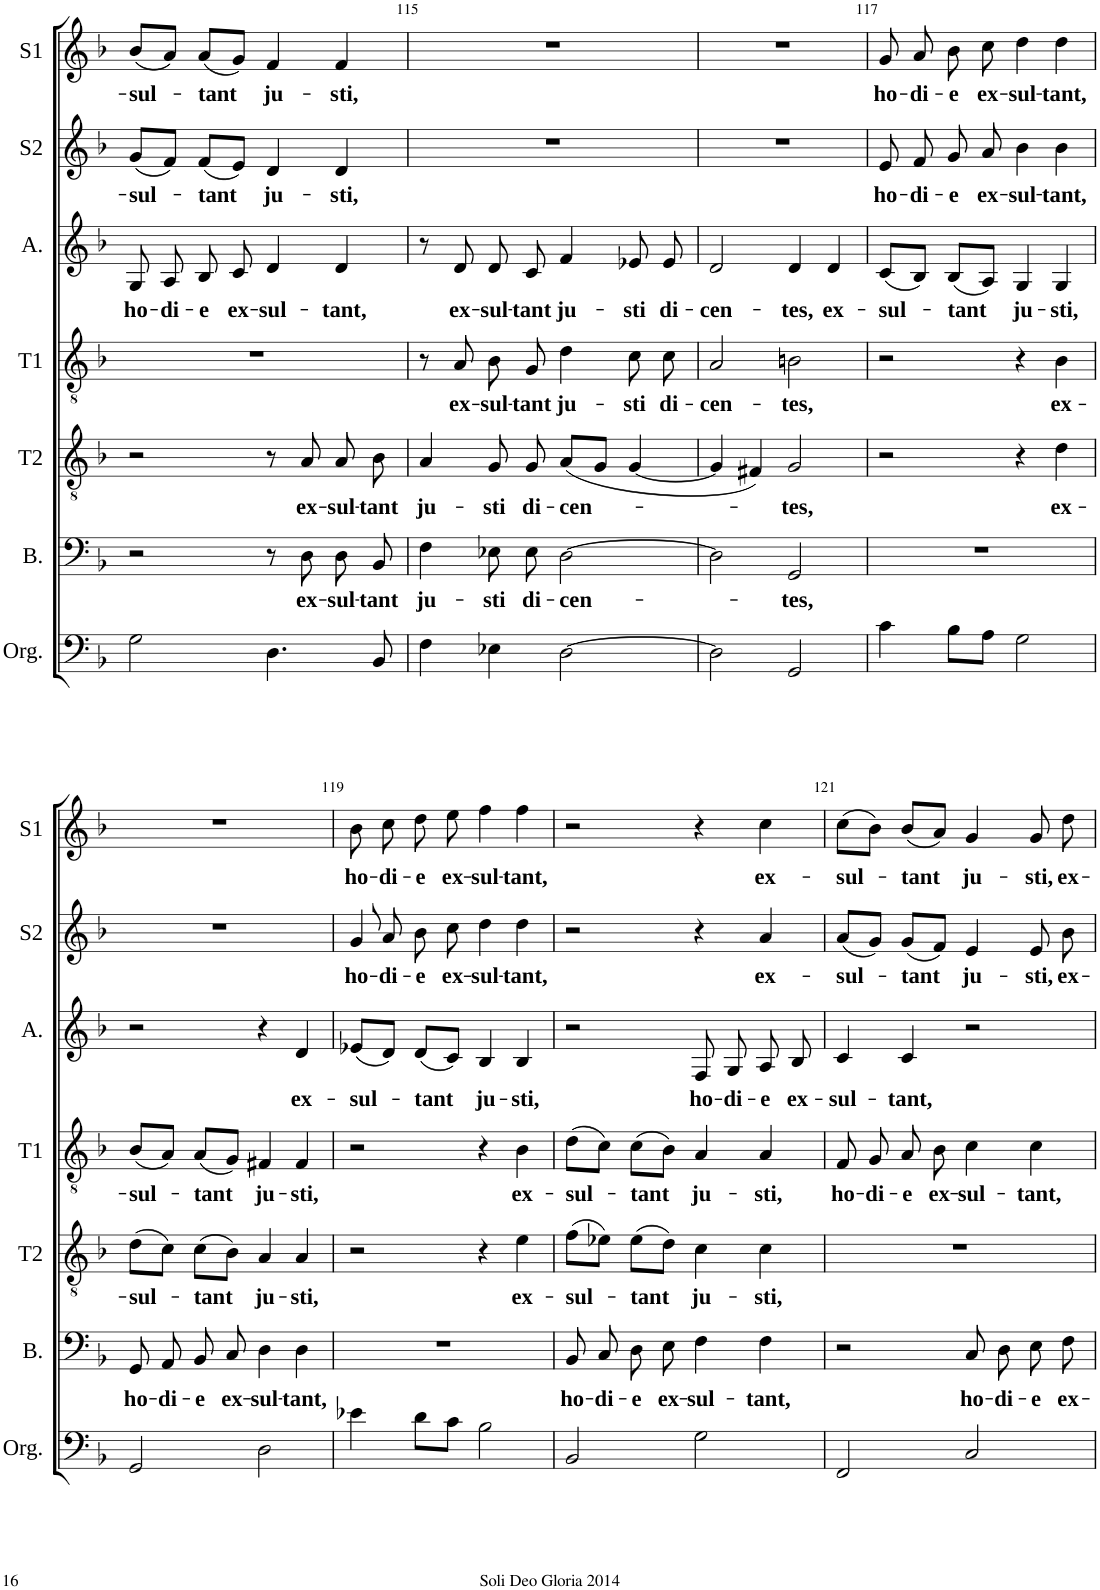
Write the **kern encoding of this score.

**kern	**kern	**text	**kern	**text	**kern	**text	**kern	**text	**kern	**text	**kern	**text
*part7	*part6	*part6	*part5	*part5	*part4	*part4	*part3	*part3	*part2	*part2	*part1	*part1
*staff7	*staff6	*staff6	*staff5	*staff5	*staff4	*staff4	*staff3	*staff3	*staff2	*staff2	*staff1	*staff1
*I"Organ	*I"Bass	*	*I"Tenor II	*	*I"Tenor I	*	*I"Alto	*	*I"Soprano II	*	*I"Soprano I	*
*I'Org.	*I'B.	*	*I'T2	*	*I'T1	*	*I'A.	*	*I'S2	*	*I'S1	*
!!LO:PB:g=z
*clefF4	*clefF4	*	*clefGv2	*	*clefGv2	*	*clefG2	*	*clefG2	*	*clefG2	*
*k[b-]	*k[b-]	*	*k[b-]	*	*k[b-]	*	*k[b-]	*	*k[b-]	*	*k[b-]	*
*M4/4	*M4/4	*	*M4/4	*	*M4/4	*	*M4/4	*	*M4/4	*	*M4/4	*
*met(c|)	*met(c|)	*	*met(c|)	*	*met(c|)	*	*met(c|)	*	*met(c|)	*	*met(c|)	*
=114	=114	=114	=114	=114	=114	=114	=114	=114	=114	=114	=114	=114
!	!	!	!	!	!	!	!	!LO:LY:b	!	!LO:LY:b	!	!LO:LY:b
2G\	2r	.	2r	.	1r	.	8G/	ho-	(8g/L	-sul-	(8b-/L	-sul-
!	!	!	!	!	!	!	!	!LO:LY:b	!	!	!	!
.	.	.	.	.	.	.	8A/	-di-	8f/J)	.	8a/J)	.
!	!	!	!	!	!	!	!	!LO:LY:b	!	!LO:LY:b	!	!LO:LY:b
.	.	.	.	.	.	.	8B-/	-e	(8f/L	-tant	(8a/L	-tant
!	!	!	!	!	!	!	!	!LO:LY:b	!	!	!	!
.	.	.	.	.	.	.	8c/	ex-	8e/J)	.	8g/J)	.
!	!	!	!	!	!	!	!	!LO:LY:b	!	!LO:LY:b	!	!LO:LY:b
4.D\	8r	.	8r	.	.	.	4d/	-sul-	4d/	ju-	4f/	ju-
!	!	!LO:LY:b	!	!LO:LY:b	!	!	!	!	!	!	!	!
.	8D\	ex-	8A/	ex-	.	.	.	.	.	.	.	.
!	!	!LO:LY:b	!	!LO:LY:b	!	!	!	!LO:LY:b	!	!LO:LY:b	!	!LO:LY:b
.	8D/L	-sul-	8A/	-sul-	.	.	4d/	-tant,	4d/	-sti,	4f/	-sti,
!	!	!LO:LY:b	!	!LO:LY:b	!	!	!	!	!	!	!	!
8BB-/	8BB-/J	-tant	8B-\	-tant	.	.	.	.	.	.	.	.
=115	=115	=115	=115	=115	=115	=115	=115	=115	=115	=115	=115	=115
!	!	!LO:LY:b	!	!LO:LY:b	!	!	!	!	!	!	!	!
4F\	4F\	ju-	4A/	ju-	8r	.	8r	.	1r	.	1r	.
!	!	!	!	!	!	!LO:LY:b	!	!LO:LY:b	!	!	!	!
.	.	.	.	.	8A/	ex-	8d/	ex-	.	.	.	.
!	!	!LO:LY:b	!	!LO:LY:b	!	!LO:LY:b	!	!LO:LY:b	!	!	!	!
4E-X\	8E-X\L	-sti	8G/	-sti	8B-\	-sul-	8d/	-sul-	.	.	.	.
!	!	!LO:LY:b	!	!LO:LY:b	!	!LO:LY:b	!	!LO:LY:b	!	!	!	!
.	8E-\J	di-	8G/	di-	8G/	-tant	8c/	-tant	.	.	.	.
!	!	!LO:LY:b	!	!LO:LY:b	!	!LO:LY:b	!	!LO:LY:b	!	!	!	!
[2D\	[2D\	-cen-	(8A/L	-cen-	4d\	ju-	4f/	ju-	.	.	.	.
.	.	.	8G/J	.	.	.	.	.	.	.	.	.
!	!	!	!	!	!	!LO:LY:b	!	!LO:LY:b	!	!	!	!
.	.	.	[4G/	.	8c\	-sti	8e-X/	-sti	.	.	.	.
!	!	!	!	!	!	!LO:LY:b	!	!LO:LY:b	!	!	!	!
.	.	.	.	.	8c\	di-	8e-/	di-	.	.	.	.
=116	=116	=116	=116	=116	=116	=116	=116	=116	=116	=116	=116	=116
!	!	!	!	!	!	!LO:LY:b	!	!LO:LY:b	!	!	!	!
2D\]	2D\]	.	4G/]	.	2A/	-cen-	2d/	-cen-	1r	.	1r	.
.	.	.	4F#X/)	.	.	.	.	.	.	.	.	.
!	!	!LO:LY:b	!	!LO:LY:b	!	!LO:LY:b	!	!LO:LY:b	!	!	!	!
2GG/	2GG/	-tes,	2G/	-tes,	2Bn\	-tes,	4d/	-tes,	.	.	.	.
!	!	!	!	!	!	!	!	!LO:LY:b	!	!	!	!
.	.	.	.	.	.	.	4d/	ex-	.	.	.	.
=117	=117	=117	=117	=117	=117	=117	=117	=117	=117	=117	=117	=117
!	!	!	!	!	!	!	!	!LO:LY:b	!	!LO:LY:b	!	!LO:LY:b
4c\	1r	.	2r	.	2r	.	(8c/L	-sul-	8e/	ho-	8g/	ho-
!	!	!	!	!	!	!	!	!	!	!LO:LY:b	!	!LO:LY:b
.	.	.	.	.	.	.	8B-/J)	.	8f/	-di-	8a/	-di-
!	!	!	!	!	!	!	!	!LO:LY:b	!	!LO:LY:b	!	!LO:LY:b
8B-\L	.	.	.	.	.	.	(8B-/L	-tant	8g/	-e	8b-\	-e
!	!	!	!	!	!	!	!	!	!	!LO:LY:b	!	!LO:LY:b
8A\J	.	.	.	.	.	.	8A/J)	.	8a/	ex-	8cc\	ex-
!	!	!	!	!	!	!	!	!LO:LY:b	!	!LO:LY:b	!	!LO:LY:b
2G\	.	.	4r	.	4r	.	4G/	ju-	4b-\	-sul-	4dd\	-sul-
!	!	!	!	!LO:LY:b	!	!LO:LY:b	!	!LO:LY:b	!	!LO:LY:b	!	!LO:LY:b
.	.	.	4d\	ex-	4B-\	ex-	4G/	-sti,	4b-\	-tant,	4dd\	-tant,
!!LO:LB:g=z
=118	=118	=118	=118	=118	=118	=118	=118	=118	=118	=118	=118	=118
!	!	!LO:LY:b	!	!LO:LY:b	!	!LO:LY:b	!	!	!	!	!	!
2GG/	8GG/L	ho-	(8d\L	-sul-	(8B-/L	-sul-	2r	.	1r	.	1r	.
!	!	!LO:LY:b	!	!	!	!	!	!	!	!	!	!
.	8AA/J	-di-	8c\J)	.	8A/J)	.	.	.	.	.	.	.
!	!	!LO:LY:b	!	!LO:LY:b	!	!LO:LY:b	!	!	!	!	!	!
.	8BB-/L	-e	(8c\L	-tant	(8A/L	-tant	.	.	.	.	.	.
!	!	!LO:LY:b	!	!	!	!	!	!	!	!	!	!
.	8C/J	ex-	8B-\J)	.	8G/J)	.	.	.	.	.	.	.
!	!	!LO:LY:b	!	!LO:LY:b	!	!LO:LY:b	!	!	!	!	!	!
2D\	4D\	-sul-	4A/	ju-	4F#X/	ju-	4r	.	.	.	.	.
!	!	!LO:LY:b	!	!LO:LY:b	!	!LO:LY:b	!	!LO:LY:b	!	!	!	!
.	4D\	-tant,	4A/	-sti,	4F#/	-sti,	4d/	ex-	.	.	.	.
=119	=119	=119	=119	=119	=119	=119	=119	=119	=119	=119	=119	=119
!	!	!	!	!	!	!	!	!LO:LY:b	!	!LO:LY:b	!	!LO:LY:b
4e-X\	1r	.	2r	.	2r	.	(8e-X/L	-sul-	8g/	ho-	8b-\	ho-
!	!	!	!	!	!	!	!	!	!	!LO:LY:b	!	!LO:LY:b
.	.	.	.	.	.	.	8d/J)	.	8a/	-di-	8cc\	-di-
!	!	!	!	!	!	!	!	!LO:LY:b	!	!LO:LY:b	!	!LO:LY:b
8d\L	.	.	.	.	.	.	(8d/L	-tant	8b-\	-e	8dd\	-e
!	!	!	!	!	!	!	!	!	!	!LO:LY:b	!	!LO:LY:b
8c\J	.	.	.	.	.	.	8c/J)	.	8cc\	ex-	8ee\	ex-
!	!	!	!	!	!	!	!	!LO:LY:b	!	!LO:LY:b	!	!LO:LY:b
2B-\	.	.	4r	.	4r	.	4B-/	ju-	4dd\	-sul-	4ff\	-sul-
!	!	!	!	!LO:LY:b	!	!LO:LY:b	!	!LO:LY:b	!	!LO:LY:b	!	!LO:LY:b
.	.	.	4e\	ex-	4B-\	ex-	4B-/	-sti,	4dd\	-tant,	4ff\	-tant,
=120	=120	=120	=120	=120	=120	=120	=120	=120	=120	=120	=120	=120
!	!	!LO:LY:b	!	!LO:LY:b	!	!LO:LY:b	!	!	!	!	!	!
2BB-/	8BB-/L	ho-	(8f\L	-sul-	(8d\L	-sul-	2r	.	2r	.	2r	.
!	!	!LO:LY:b	!	!	!	!	!	!	!	!	!	!
.	8C/J	-di-	8e-X\J)	.	8c\J)	.	.	.	.	.	.	.
!	!	!LO:LY:b	!	!LO:LY:b	!	!LO:LY:b	!	!	!	!	!	!
.	8D\L	-e	(8e-\L	-tant	(8c\L	-tant	.	.	.	.	.	.
!	!	!LO:LY:b	!	!	!	!	!	!	!	!	!	!
.	8E\J	ex-	8d\J)	.	8B-\J)	.	.	.	.	.	.	.
!	!	!LO:LY:b	!	!LO:LY:b	!	!LO:LY:b	!	!LO:LY:b	!	!	!	!
2G\	4F\	-sul-	4c\	ju-	4A/	ju-	8F/	ho-	4r	.	4r	.
!	!	!	!	!	!	!	!	!LO:LY:b	!	!	!	!
.	.	.	.	.	.	.	8G/	-di-	.	.	.	.
!	!	!LO:LY:b	!	!LO:LY:b	!	!LO:LY:b	!	!LO:LY:b	!	!LO:LY:b	!	!LO:LY:b
.	4F\	-tant,	4c\	-sti,	4A/	-sti,	8A/	-e	4a/	ex-	4cc\	ex-
!	!	!	!	!	!	!	!	!LO:LY:b	!	!	!	!
.	.	.	.	.	.	.	8B-/	ex-	.	.	.	.
=121	=121	=121	=121	=121	=121	=121	=121	=121	=121	=121	=121	=121
!	!	!	!	!	!	!LO:LY:b	!	!LO:LY:b	!	!LO:LY:b	!	!LO:LY:b
2FF/	2r	.	1r	.	8F/	ho-	4c/	-sul-	(8a/L	-sul-	(8cc\L	-sul-
!	!	!	!	!	!	!LO:LY:b	!	!	!	!	!	!
.	.	.	.	.	8G/	-di-	.	.	8g/J)	.	8b-\J)	.
!	!	!	!	!	!	!LO:LY:b	!	!LO:LY:b	!	!LO:LY:b	!	!LO:LY:b
.	.	.	.	.	8A/	-e	4c/	-tant,	(8g/L	-tant	(8b-/L	-tant
!	!	!	!	!	!	!LO:LY:b	!	!	!	!	!	!
.	.	.	.	.	8B-\	ex-	.	.	8f/J)	.	8a/J)	.
!	!	!LO:LY:b	!	!	!	!LO:LY:b	!	!	!	!LO:LY:b	!	!LO:LY:b
2C/	8C/L	ho-	.	.	4c\	-sul-	2r	.	4e/	ju-	4g/	ju-
!	!	!LO:LY:b	!	!	!	!	!	!	!	!	!	!
.	8D/J	-di-	.	.	.	.	.	.	.	.	.	.
!	!	!LO:LY:b	!	!	!	!LO:LY:b	!	!	!	!LO:LY:b	!	!LO:LY:b
.	8E\L	-e	.	.	4c\	-tant,	.	.	8e/	-sti,	8g/	-sti,
!	!	!LO:LY:b	!	!	!	!	!	!	!	!LO:LY:b	!	!LO:LY:b
.	8F\J	ex-	.	.	.	.	.	.	8b-\	ex-	8dd\	ex-
=	=	=	=	=	=	=	=	=	=	=	=	=
*-	*-	*-	*-	*-	*-	*-	*-	*-	*-	*-	*-	*-
